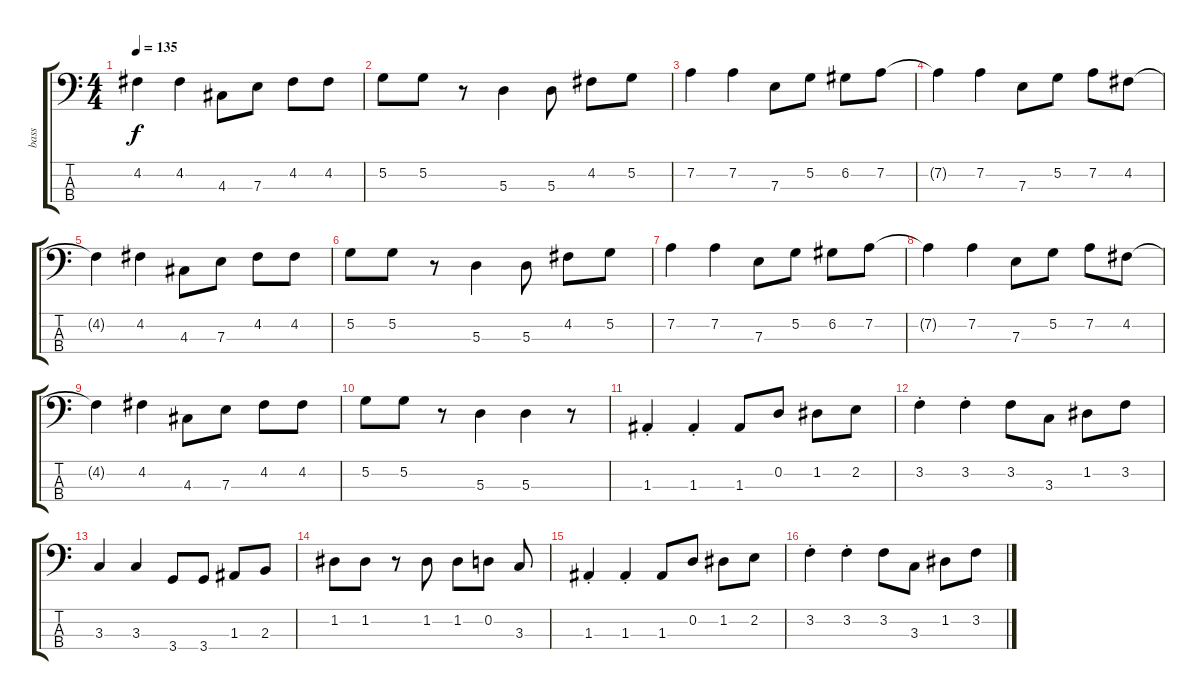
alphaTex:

\track ("bass" "bass") {instrument electricbassfinger}
\staff {score tabs}
\tuning (G2 D2 A1 E1) {hide}
\ts (4 4)
\tempo 135
\clef f4
\ks c
4.2{t}.4{dy f} 4.2.4 4.3.8 7.3.8 4.2.8 4.2.8 |
5.2.8 5.2.8 r.8 5.3.4 5.3.8 4.2.8 5.2.8 |
7.2.4 7.2.4 7.3.8 5.2.8 6.2.8 7.2.8 |
7.2{t}.4 7.2.4 7.3.8 5.2.8 7.2.8 4.2.8 |
4.2{t}.4 4.2.4 4.3.8 7.3.8 4.2.8 4.2.8 |
5.2.8 5.2.8 r.8 5.3.4 5.3.8 4.2.8 5.2.8 |
7.2.4 7.2.4 7.3.8 5.2.8 6.2.8 7.2.8 |
7.2{t}.4 7.2.4 7.3.8 5.2.8 7.2.8 4.2.8 |
4.2{t}.4 4.2.4 4.3.8 7.3.8 4.2.8 4.2.8 |
5.2.8 5.2.8 r.8 5.3.4 5.3.4 r.8 |
1.3{st}.4 1.3{st}.4 1.3.8 0.2.8 1.2.8 2.2.8 |
3.2{st}.4 3.2{st}.4 3.2.8 3.3.8 1.2.8 3.2.8 |
3.3.4 3.3.4 3.4.8 3.4.8 1.3.8 2.3.8 |
1.2.8 1.2.8 r.8 1.2.8 1.2.8 0.2.8 3.3.8 |
1.3{st}.4 1.3{st}.4 1.3.8 0.2.8 1.2.8 2.2.8 |
3.2{st}.4 3.2{st}.4 3.2.8 3.3.8 1.2.8 3.2.8
